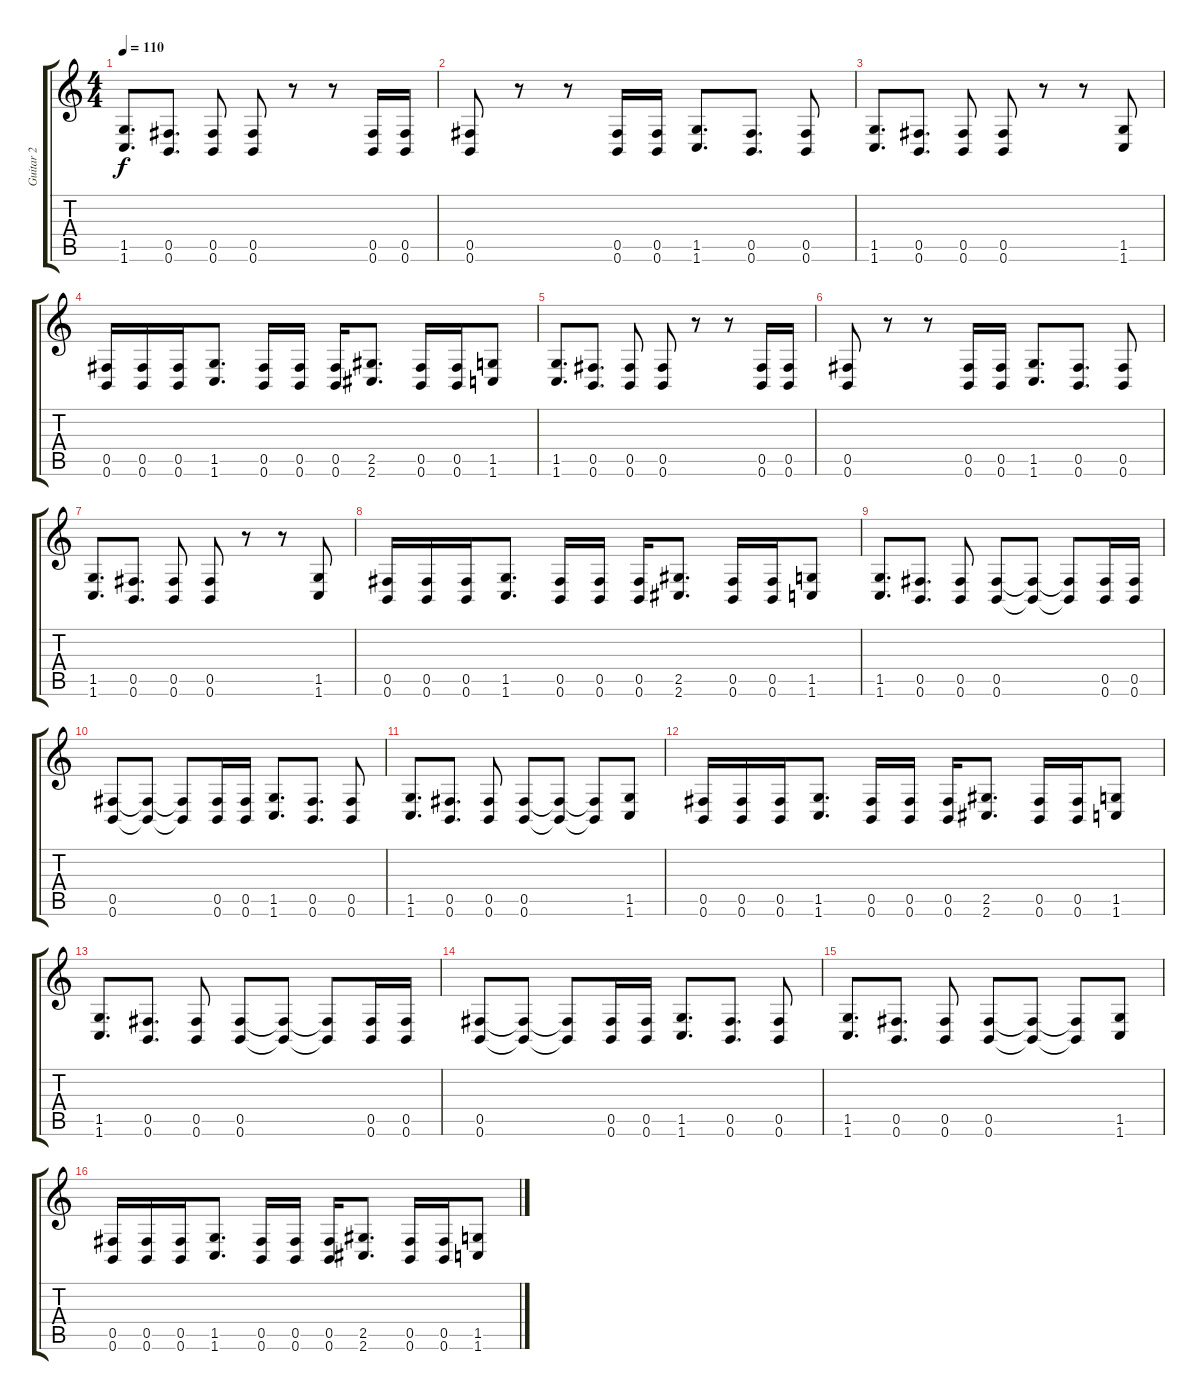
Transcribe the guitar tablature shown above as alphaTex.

\track ("Guitar 2" "Guitar 2") {instrument overdrivenguitar}
\staff {score tabs}
\tuning (Db4 Ab3 E3 B2 Gb2 B1) {hide}
\ts (4 4)
\tempo 110
\clef g2
\ks c
(1.5 1.6).8{d dy f} (0.5 0.6).8{d} (0.5 0.6).8 (0.5 0.6).8 r.8 r.8 (0.5 0.6).16 (0.5 0.6).16 |
(0.5 0.6).8 r.8 r.8 (0.5 0.6).16 (0.5 0.6).16 (1.5 1.6).8{d} (0.5 0.6).8{d} (0.5 0.6).8 |
(1.5 1.6).8{d} (0.5 0.6).8{d} (0.5 0.6).8 (0.5 0.6).8 r.8 r.8 (1.5 1.6).8 |
(0.5 0.6).16 (0.5 0.6).16 (0.5 0.6).16 (1.5 1.6).8{d} (0.5 0.6).16 (0.5 0.6).16 (0.5 0.6).16 (2.5 2.6).8{d} (0.5 0.6).16 (0.5 0.6).16 (1.5 1.6).8 |
(1.5 1.6).8{d} (0.5 0.6).8{d} (0.5 0.6).8 (0.5 0.6).8 r.8 r.8 (0.5 0.6).16 (0.5 0.6).16 |
(0.5 0.6).8 r.8 r.8 (0.5 0.6).16 (0.5 0.6).16 (1.5 1.6).8{d} (0.5 0.6).8{d} (0.5 0.6).8 |
(1.5 1.6).8{d} (0.5 0.6).8{d} (0.5 0.6).8 (0.5 0.6).8 r.8 r.8 (1.5 1.6).8 |
(0.5 0.6).16 (0.5 0.6).16 (0.5 0.6).16 (1.5 1.6).8{d} (0.5 0.6).16 (0.5 0.6).16 (0.5 0.6).16 (2.5 2.6).8{d} (0.5 0.6).16 (0.5 0.6).16 (1.5 1.6).8 |
(1.5 1.6).8{d} (0.5 0.6).8{d} (0.5 0.6).8 (0.5 0.6).8 (0.5{t} 0.6{t}).8 (0.5{t} 0.6{t}).8 (0.5 0.6).16 (0.5 0.6).16 |
(0.5 0.6).8 (0.5{t} 0.6{t}).8 (0.5{t} 0.6{t}).8 (0.5 0.6).16 (0.5 0.6).16 (1.5 1.6).8{d} (0.5 0.6).8{d} (0.5 0.6).8 |
(1.5 1.6).8{d} (0.5 0.6).8{d} (0.5 0.6).8 (0.5 0.6).8 (0.5{t} 0.6{t}).8 (0.5{t} 0.6{t}).8 (1.5 1.6).8 |
(0.5 0.6).16 (0.5 0.6).16 (0.5 0.6).16 (1.5 1.6).8{d} (0.5 0.6).16 (0.5 0.6).16 (0.5 0.6).16 (2.5 2.6).8{d} (0.5 0.6).16 (0.5 0.6).16 (1.5 1.6).8 |
(1.5 1.6).8{d} (0.5 0.6).8{d} (0.5 0.6).8 (0.5 0.6).8 (0.5{t} 0.6{t}).8 (0.5{t} 0.6{t}).8 (0.5 0.6).16 (0.5 0.6).16 |
(0.5 0.6).8 (0.5{t} 0.6{t}).8 (0.5{t} 0.6{t}).8 (0.5 0.6).16 (0.5 0.6).16 (1.5 1.6).8{d} (0.5 0.6).8{d} (0.5 0.6).8 |
(1.5 1.6).8{d} (0.5 0.6).8{d} (0.5 0.6).8 (0.5 0.6).8 (0.5{t} 0.6{t}).8 (0.5{t} 0.6{t}).8 (1.5 1.6).8 |
(0.5 0.6).16 (0.5 0.6).16 (0.5 0.6).16 (1.5 1.6).8{d} (0.5 0.6).16 (0.5 0.6).16 (0.5 0.6).16 (2.5 2.6).8{d} (0.5 0.6).16 (0.5 0.6).16 (1.5 1.6).8
